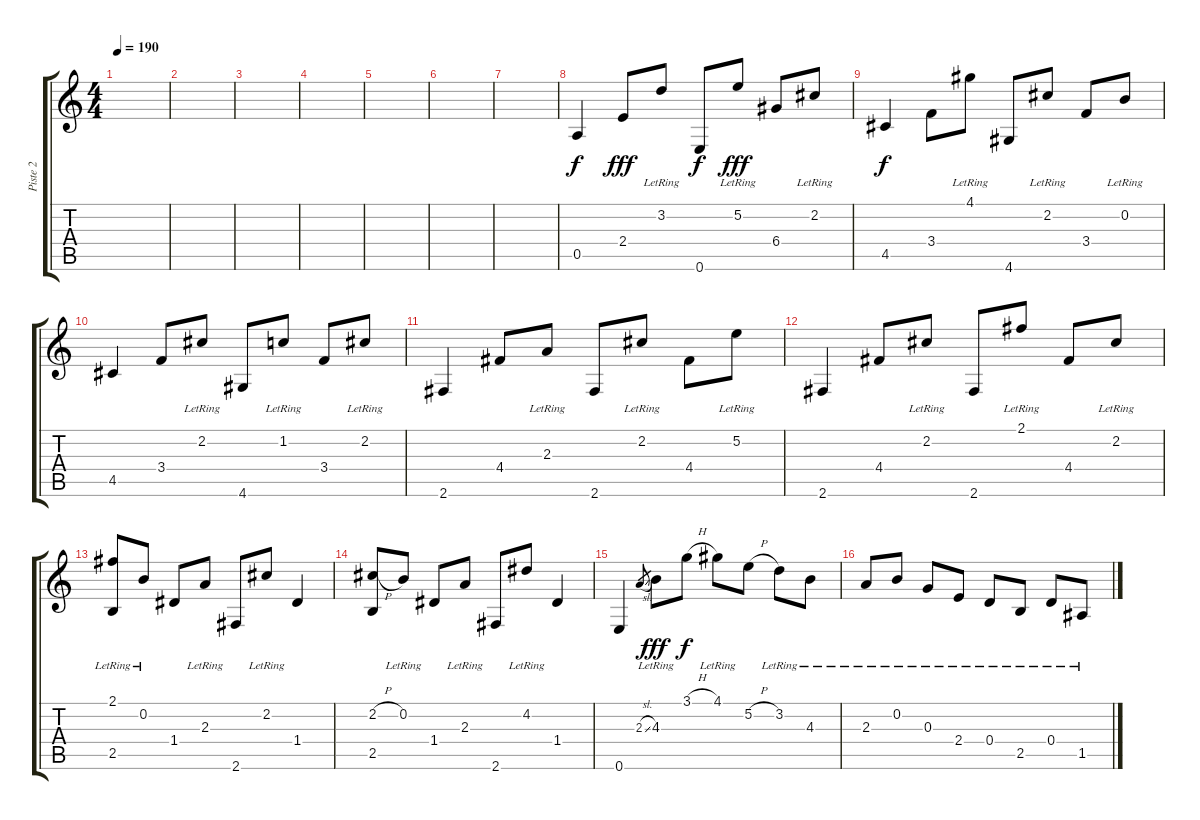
\track ("Piste 2" "Piste 2") {instrument acousticguitarnylon}
\staff {score tabs}
\tuning (E4 B3 G3 D3 A2 E2) {hide}
\ts (4 4)
\tempo 190
\clef g2
\ks c
|
|
|
|
|
|
|
0.5.4 2.4.8{dy fff} 3.2{lr}.8 0.6.8{dy f} 5.2{lr}.8{dy fff} 6.4.8 2.2{lr}.8 |
4.5.4{dy f} 3.4.8 4.1{lr}.8 4.6.8 2.2{lr}.8 3.4.8 0.2{lr}.8 |
4.5.4 3.4.8 2.2{lr}.8 4.6.8 1.2{lr}.8 3.4.8 2.2{lr}.8 |
2.6.4 4.4.8 2.3{lr}.8 2.6.8 2.2{lr}.8 4.4.8 5.2{lr}.8 |
2.6.4 4.4.8 2.2{lr}.8 2.6.8 2.1{lr}.8 4.4.8 2.2{lr}.8 |
(2.1{lr} 2.5).8 0.2{lr}.8 1.4.8 2.3{lr}.8 2.6.8 2.2{lr}.8 1.4.4 |
(2.2{h} 2.5).8 0.2{lr}.8 1.4.8 2.3{lr}.8 2.6.8 4.2{lr}.8 1.4.4 |
0.6.4{volume 16} 2.3{sl}.8{gr} 4.3{lr}.8{dy fff} 3.1{h}.8{dy f} 4.1{lr}.8 5.2{h}.8 3.2{lr}.8 4.3{lr}.8 |
2.3{lr}.8{volume 16} 0.2{lr}.8 0.3{lr}.8 2.4{lr}.8 0.4{lr}.8 2.5{lr}.8 0.4{lr}.8 1.5{lr}.8
